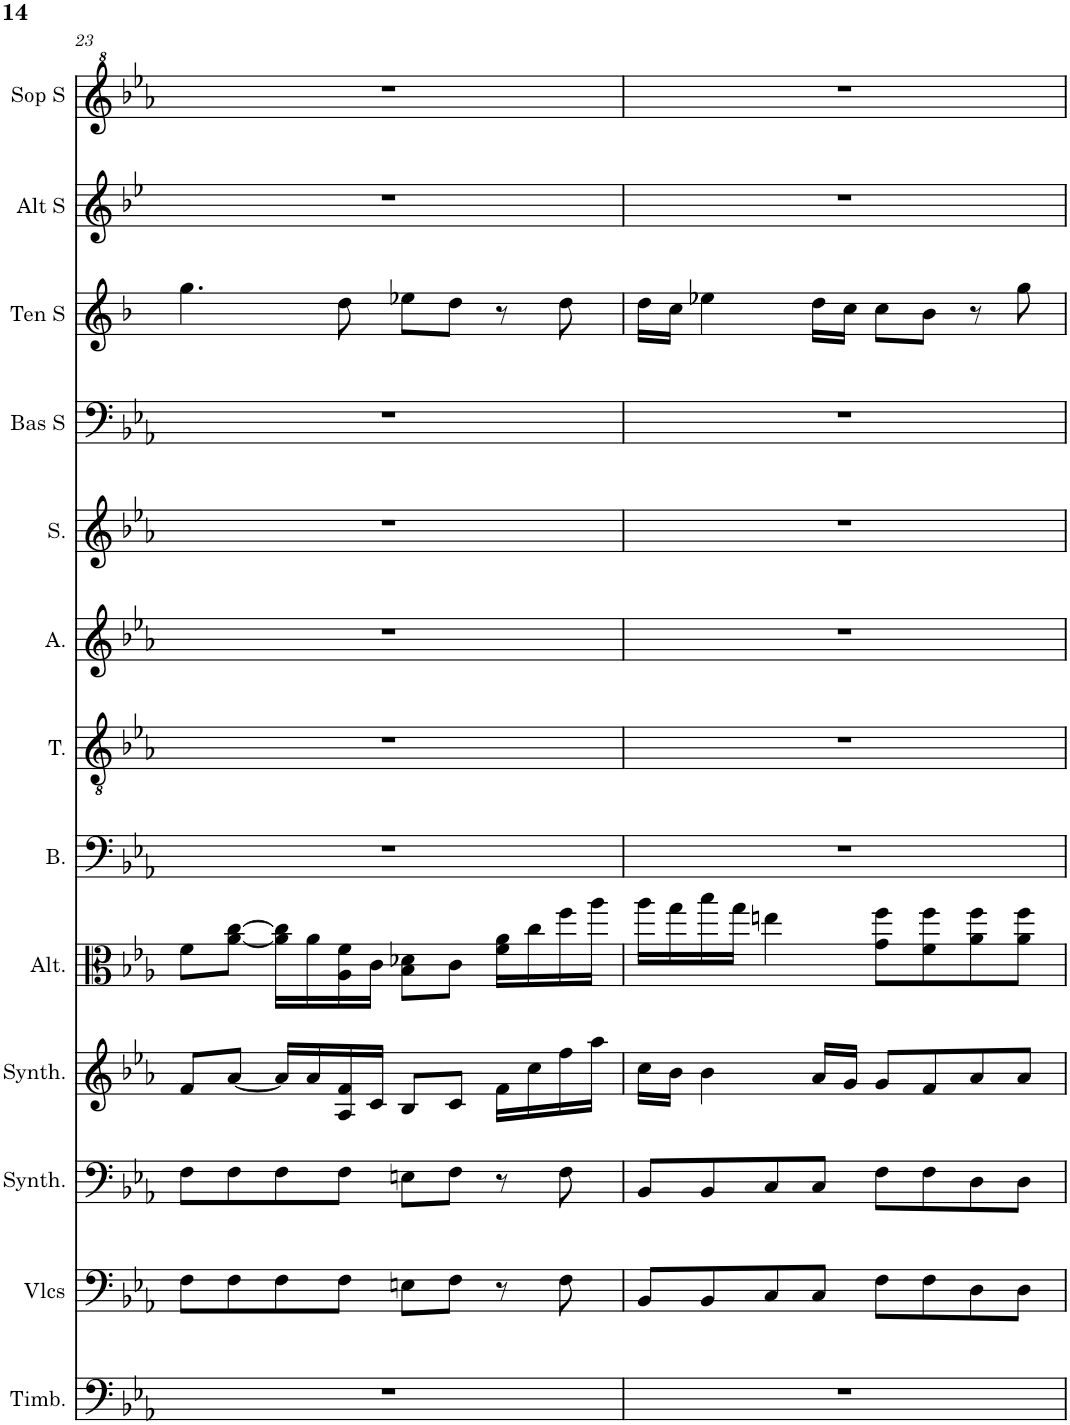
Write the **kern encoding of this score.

**kern	**kern	**kern	**kern	**kern	**kern	**kern	**kern	**kern	**kern	**kern	**kern	**kern
*part13	*part12	*part11	*part10	*part9	*part8	*part7	*part6	*part5	*part4	*part3	*part2	*part1
*staff13	*staff12	*staff11	*staff10	*staff9	*staff8	*staff7	*staff6	*staff5	*staff4	*staff3	*staff2	*staff1
*I"Timbales, Staff-1	*I"Violoncelles, D'Bass/Strings, etc	*I"Synthétiseur d'instruments à cordes, Synth strings, etc	*I"Synthétiseur d'instruments à cordes, Synth strings 2	*I"Altos, 1st violins	*I"Basse	*I"Ténor	*I"Alto	*I"Soprano	*I"Basse Solo	*I"Tenor Solo	*I"Alto Solo	*I"Soprano Solo
*I'Timb.	*I'Vlcs	*I'Synth.	*I'Synth.	*I'Alt.	*I'B.	*I'T.	*I'A.	*I'S.	*I'Bas S	*I'Ten S	*I'Alt S	*I'Sop S
!!LO:PB:g=z
*clefF4	*clefF4	*clefF4	*clefG2	*clefC3	*clefF4	*clefGv2	*clefG2	*clefG2	*clefF4	*clefG2	*clefG2	*clefG^2
*	*	*	*	*	*	*	*	*	*	*Trd8c14	*Trd4c7	*
*k[b-e-a-]	*k[b-e-a-]	*k[b-e-a-]	*k[b-e-a-]	*k[b-e-a-]	*k[b-e-a-]	*k[b-e-a-]	*k[b-e-a-]	*k[b-e-a-]	*k[b-e-a-]	*k[b-]	*k[b-e-]	*k[b-e-a-]
*M4/4	*M4/4	*M4/4	*M4/4	*M4/4	*M4/4	*M4/4	*M4/4	*M4/4	*M4/4	*M4/4	*M4/4	*M4/4
=23	=23	=23	=23	=23	=23	=23	=23	=23	=23	=23	=23	=23
1r	8F\L	8F\L	8f/L	8f\L	1r	1r	1r	1r	1r	4.gg\	1r	1r
.	8F\	8F\	[8a-/J	[8a-\ [8cc\J	.	.	.	.	.	.	.	.
.	8F\	8F\	16a-/LL]	16a-\] 16cc\]LL	.	.	.	.	.	.	.	.
.	.	.	16a-/	16a-\	.	.	.	.	.	.	.	.
.	8F\J	8F\J	16A-/ 16f/	16A-\ 16f\	.	.	.	.	.	8dd\	.	.
.	.	.	16c/JJ	16c\JJ	.	.	.	.	.	.	.	.
.	8En\L	8En\L	8B-/L	8B-\ 8d-X\L	.	.	.	.	.	8ee-X\L	.	.
.	8F\J	8F\J	8c/J	8c\J	.	.	.	.	.	8dd\J	.	.
.	8r	8r	16f\LL	16f\ 16a-\LL	.	.	.	.	.	8r	.	.
.	.	.	16cc\	16cc\	.	.	.	.	.	.	.	.
.	8F\	8F\	16ff\	16ff\	.	.	.	.	.	8dd\	.	.
.	.	.	16aa-\JJ	16aa-\JJ	.	.	.	.	.	.	.	.
=24	=24	=24	=24	=24	=24	=24	=24	=24	=24	=24	=24	=24
1r	8BB-/L	8BB-/L	16cc\LL	16aa-\LL	1r	1r	1r	1r	1r	16dd\LL	1r	1r
.	.	.	16b-\JJ	16gg\	.	.	.	.	.	16cc\JJ	.	.
.	8BB-/	8BB-/	4b-\	16bb-\	.	.	.	.	.	4ee-X\	.	.
.	.	.	.	16gg\JJ	.	.	.	.	.	.	.	.
.	8C/	8C/	.	4een\	.	.	.	.	.	.	.	.
.	8C/J	8C/J	16a-/LL	.	.	.	.	.	.	16dd\LL	.	.
.	.	.	16g/JJ	.	.	.	.	.	.	16cc\JJ	.	.
.	8F\L	8F\L	8g/L	8g\ 8ff\L	.	.	.	.	.	8cc\L	.	.
.	8F\	8F\	8f/	8f\ 8ff\	.	.	.	.	.	8b-\J	.	.
.	8D\	8D\	8a-/	8a-\ 8ff\	.	.	.	.	.	8r	.	.
.	8D\J	8D\J	8a-/J	8a-\ 8ff\J	.	.	.	.	.	8gg\	.	.
=	=	=	=	=	=	=	=	=	=	=	=	=
*-	*-	*-	*-	*-	*-	*-	*-	*-	*-	*-	*-	*-
